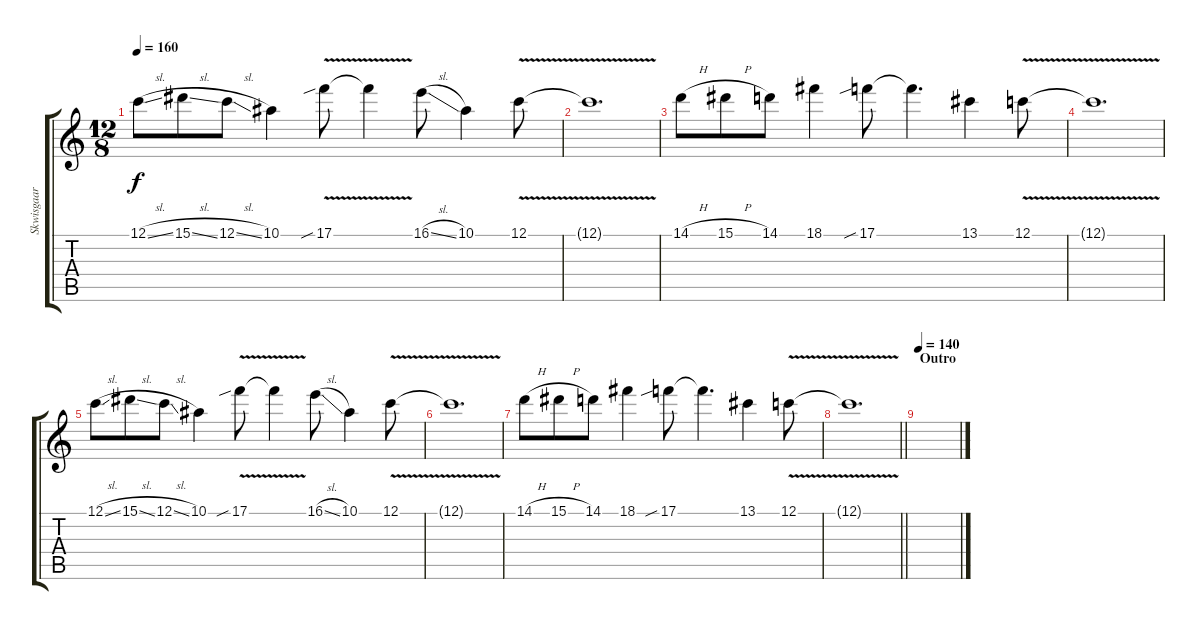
\track ("Skwisgaar Skwigelf (Solo Guitar)" "Skwisgaar ") {instrument distortionguitar}
\staff {score tabs}
\tuning (C4 G3 Eb3 Bb2 F2 C2) {hide}
\ts (12 8)
\tempo 160
\clef g2
\ks c
12.1{sl}.8{dy f} 15.1{sl}.8 12.1{sl}.8 10.1.4 17.1{v sib}.8 17.1{t}.4 16.1{sl}.8 10.1.4 12.1{v}.8 |
12.1{t}.1{d} |
14.1{h}.8 15.1{h}.8 14.1.8 18.1.4 17.1{sib}.8 17.1{t}.4{d} 13.1.4 12.1{v}.8 |
12.1{t}.1{d} |
12.1{sl}.8 15.1{sl}.8 12.1{sl}.8 10.1.4 17.1{v sib}.8 17.1{t}.4 16.1{sl}.8 10.1.4 12.1{v}.8 |
12.1{t}.1{d} |
14.1{h}.8 15.1{h}.8 14.1.8 18.1.4 17.1{sib}.8 17.1{t}.4{d} 13.1.4 12.1{v}.8 |
\barLineRight lightlight
12.1{t}.1{d} |
\section ("" "Outro")
\tempo 150
\tempo 140
